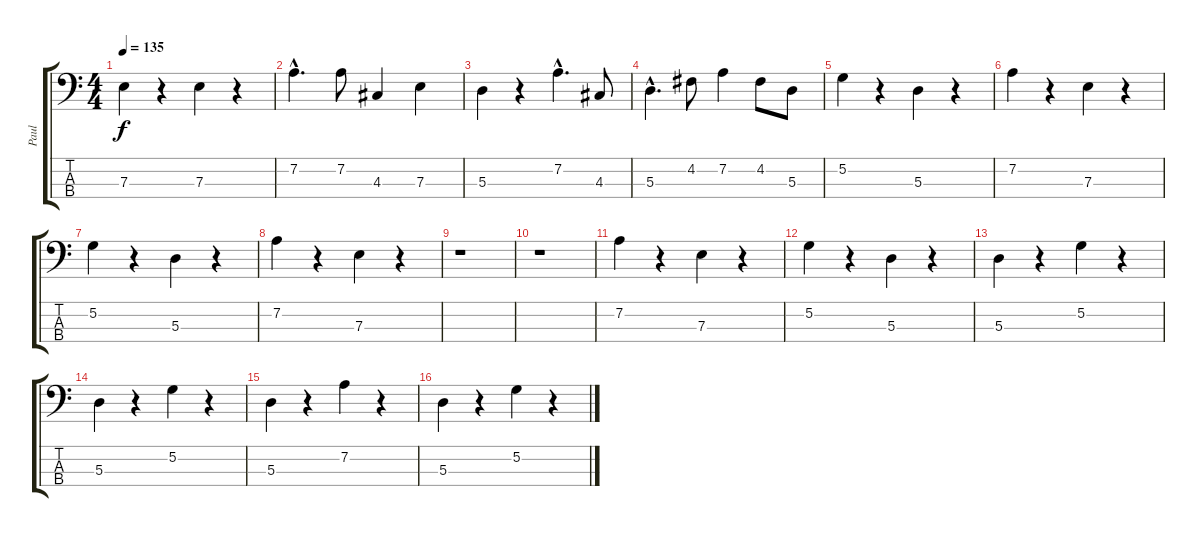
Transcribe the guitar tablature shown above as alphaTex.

\track ("Paul" "Paul") {instrument electricbasspick}
\staff {score tabs}
\tuning (G2 D2 A1 E1) {hide}
\ts (4 4)
\tempo 135
\clef f4
\ks c
7.3.4{dy f} r.4 7.3.4 r.4 |
7.2{hac}.4{d} 7.2.8 4.3.4 7.3.4 |
5.3.4 r.4 7.2{hac}.4{d} 4.3.8 |
5.3{hac}.4{d} 4.2.8 7.2.4 4.2.8 5.3.8 |
5.2.4 r.4 5.3.4 r.4 |
7.2.4 r.4 7.3.4 r.4 |
5.2.4 r.4 5.3.4 r.4 |
7.2.4 r.4 7.3.4 r.4 |
r.1 |
r.1 |
7.2.4 r.4 7.3.4 r.4 |
5.2.4 r.4 5.3.4 r.4 |
5.3.4 r.4 5.2.4 r.4 |
5.3.4 r.4 5.2.4 r.4 |
5.3.4 r.4 7.2.4 r.4 |
5.3.4 r.4 5.2.4 r.4
